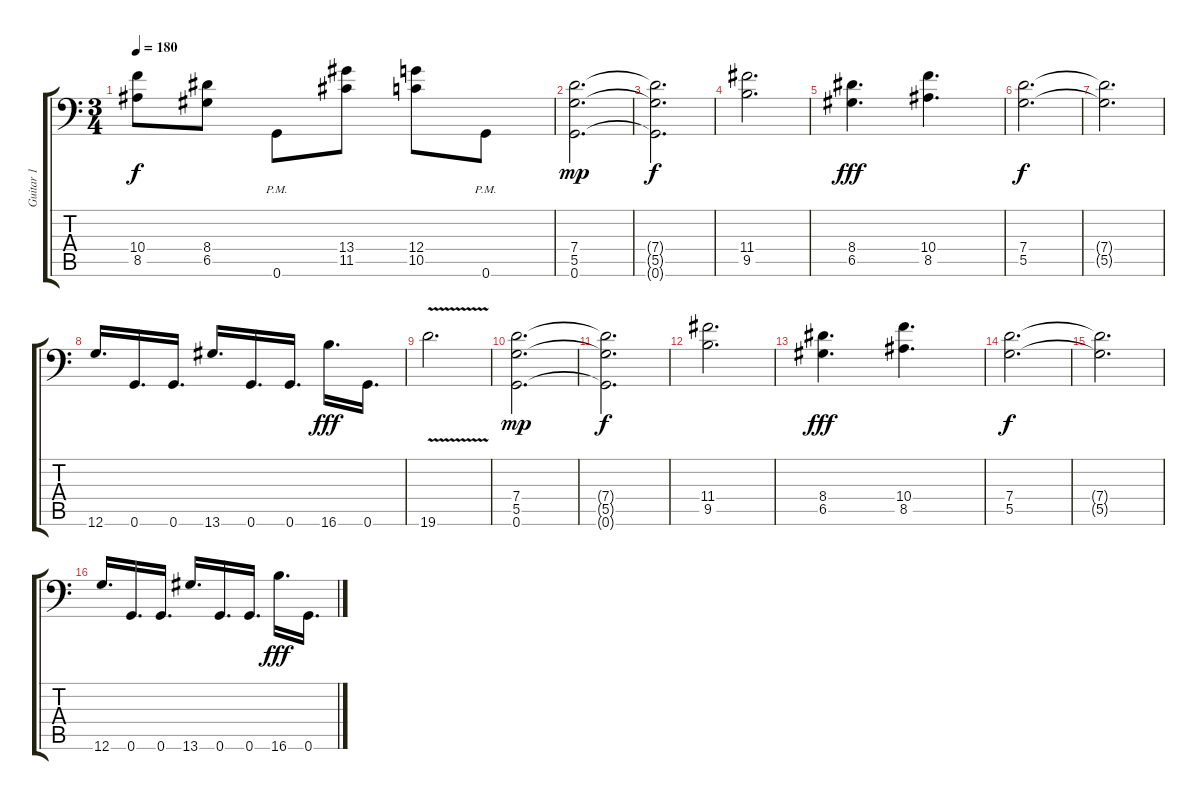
\track ("Guitar 1" "Guitar 1") {instrument distortionguitar}
\staff {score tabs}
\tuning (A3 E3 C3 G2 D2 G1) {hide}
\ts (3 4)
\tempo 180
\clef f4
\ks c
(10.4 8.5).8{dy f} (8.4 6.5).8 0.6{pm}.8 (13.4 11.5).8 (12.4 10.5).8 0.6{pm}.8 |
(7.4 5.5 0.6).2{d dy mp} |
(7.4{t} 5.5{t} 0.6{t}).2{d dy f} |
(11.4 9.5).2{d} |
(8.4 6.5).4{d dy fff} (10.4 8.5).4{d} |
(7.4 5.5).2{d dy f} |
(7.4{t} 5.5{t}).2{d} |
12.6.16{d} 0.6.16{d} 0.6.16{d} 13.6.16{d} 0.6.16{d} 0.6.16{d} 16.6.16{d dy fff} 0.6.16{d} |
19.6{v}.2{d} |
(7.4 5.5 0.6).2{d dy mp} |
(7.4{t} 5.5{t} 0.6{t}).2{d dy f} |
(11.4 9.5).2{d} |
(8.4 6.5).4{d dy fff} (10.4 8.5).4{d} |
(7.4 5.5).2{d dy f} |
(7.4{t} 5.5{t}).2{d} |
12.6.16{d} 0.6.16{d} 0.6.16{d} 13.6.16{d} 0.6.16{d} 0.6.16{d} 16.6.16{d dy fff} 0.6.16{d}
